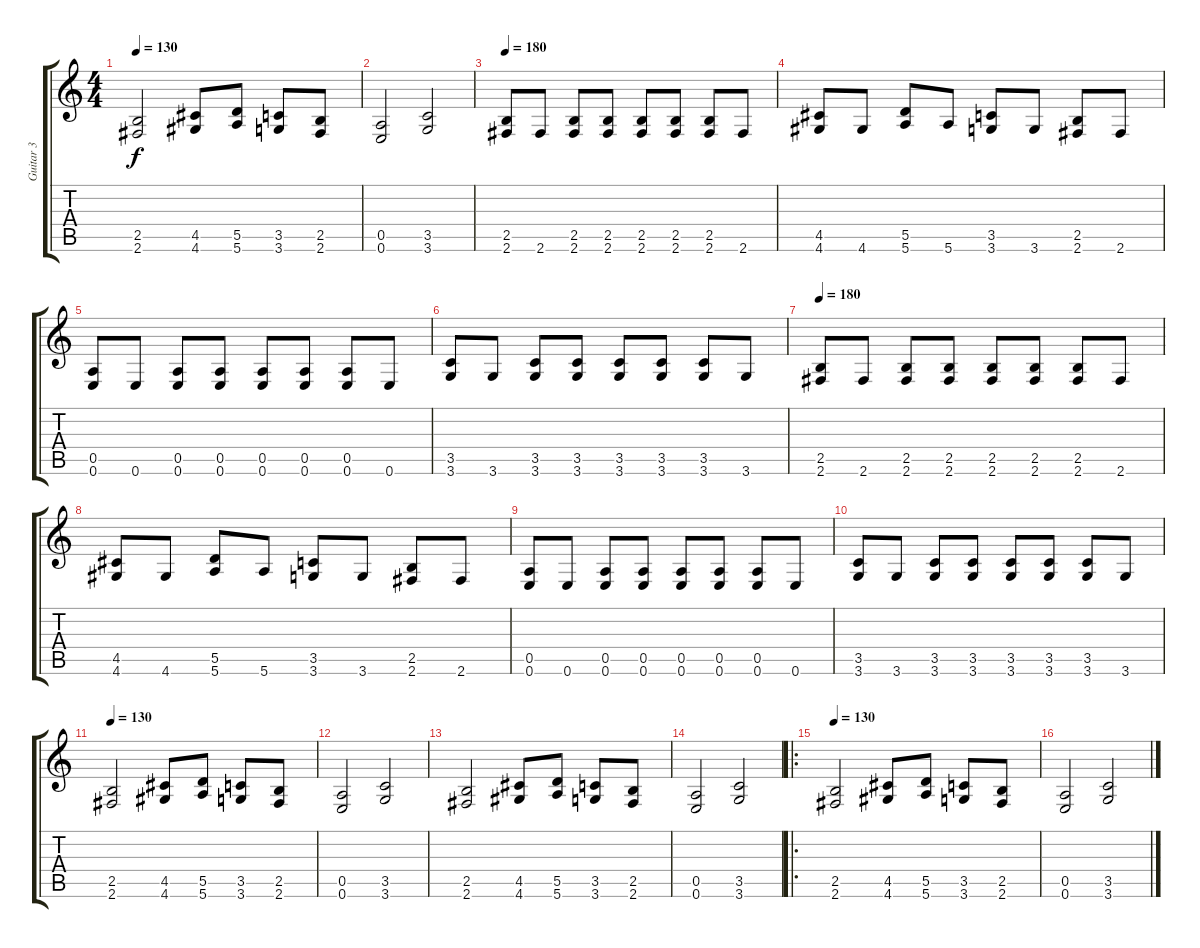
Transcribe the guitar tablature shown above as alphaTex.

\track ("Guitar 3" "Guitar 3") {instrument distortionguitar}
\staff {score tabs}
\tuning (E4 B3 G3 D3 A2 E2) {hide}
\ts (4 4)
\tempo 130
\clef g2
\ks c
(2.5 2.6).2{dy f} (4.5 4.6).8 (5.5 5.6).8 (3.5 3.6).8 (2.5 2.6).8 |
(0.5 0.6).2 (3.5 3.6).2 |
\tempo 180
(2.5 2.6).8 2.6.8 (2.5 2.6).8 (2.5 2.6).8 (2.5 2.6).8 (2.5 2.6).8 (2.5 2.6).8 2.6.8 |
(4.5 4.6).8 4.6.8 (5.5 5.6).8 5.6.8 (3.5 3.6).8 3.6.8 (2.5 2.6).8 2.6.8 |
(0.5 0.6).8 0.6.8 (0.5 0.6).8 (0.5 0.6).8 (0.5 0.6).8 (0.5 0.6).8 (0.5 0.6).8 0.6.8 |
(3.5 3.6).8 3.6.8 (3.5 3.6).8 (3.5 3.6).8 (3.5 3.6).8 (3.5 3.6).8 (3.5 3.6).8 3.6.8 |
\tempo 180
(2.5 2.6).8 2.6.8 (2.5 2.6).8 (2.5 2.6).8 (2.5 2.6).8 (2.5 2.6).8 (2.5 2.6).8 2.6.8 |
(4.5 4.6).8 4.6.8 (5.5 5.6).8 5.6.8 (3.5 3.6).8 3.6.8 (2.5 2.6).8 2.6.8 |
(0.5 0.6).8 0.6.8 (0.5 0.6).8 (0.5 0.6).8 (0.5 0.6).8 (0.5 0.6).8 (0.5 0.6).8 0.6.8 |
(3.5 3.6).8 3.6.8 (3.5 3.6).8 (3.5 3.6).8 (3.5 3.6).8 (3.5 3.6).8 (3.5 3.6).8 3.6.8 |
\tempo 130
(2.5 2.6).2 (4.5 4.6).8 (5.5 5.6).8 (3.5 3.6).8 (2.5 2.6).8 |
(0.5 0.6).2 (3.5 3.6).2 |
(2.5 2.6).2 (4.5 4.6).8 (5.5 5.6).8 (3.5 3.6).8 (2.5 2.6).8 |
(0.5 0.6).2 (3.5 3.6).2 |
\ro
\tempo 130
(2.5 2.6).2 (4.5 4.6).8 (5.5 5.6).8 (3.5 3.6).8 (2.5 2.6).8 |
(0.5 0.6).2 (3.5 3.6).2
